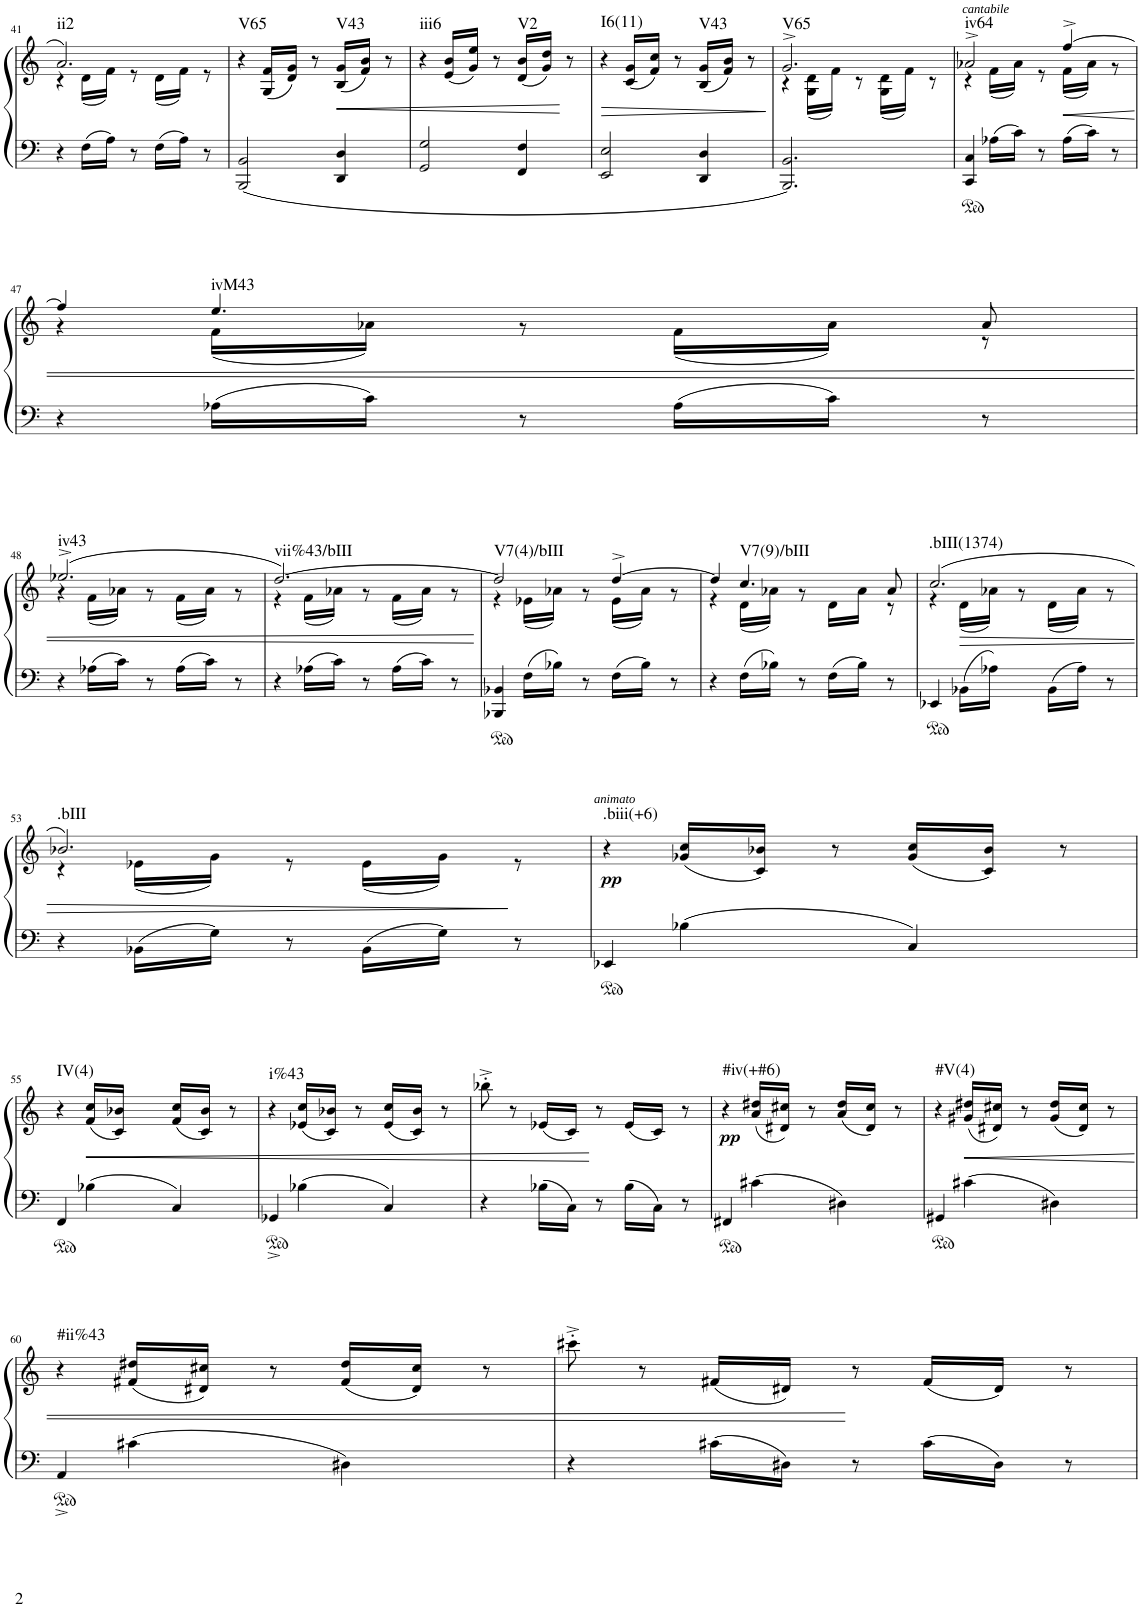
**kern	**kern	**dynam	**harte
*part1	*part1	*part1	*part1
*staff2	*staff1	*staff1/2	*
*I"Midi_1	*	*	*
!!LO:PB:g=z
*clefF4	*clefG2	*	*
*k[]	*k[]	*	*
*M3/4	*M3/4	*	*
=41	=41	=41	=41
*	*^	*	*
!	!	!	!	!LO:H:kt=ii2
4r	2.a/	4r	.	N
16F\LL	.	(16d\LL	.	.
16A\JJ	.	16f\JJ)	.	.
8r	.	8r	.	.
16F\LL	.	(16d\LL	.	.
16A\JJ	.	16f\JJ)	.	.
8r	.	8r	.	.
=42	=42	=42	=42	=42
!	!	!	!	!LO:H:kt=V65
2BBB/ 2BB/	4r	2ryy	.	N
.	(16G/ 16f/LL	.	.	.
.	16d/ 16g/JJ)	.	.	.
.	8r	.	.	.
!	!	!	!LO:HP:b	!LO:H:kt=V43
4DD/ 4D/	(16B/ 16g/LL	4ryy	<	N
.	16f/ 16b/JJ)	.	.	.
.	8r	.	.	.
=43	=43	=43	=43	=43
!	!	!	!	!LO:H:kt=iii6
2GG/ 2G/	4r	2ryy	.	N
.	(16e/ 16b/LL	.	.	.
.	16g/ 16ee/JJ)	.	.	.
.	8r	.	.	.
!	!	!	!	!LO:H:kt=V2
4FF/ 4F/	(16d/ 16b/LL	4ryy	.	N
.	16g/ 16dd/JJ)	.	.	.
.	8r	.	[	.
=44	=44	=44	=44	=44
!	!	!	!LO:HP:b	!LO:H:kt=I6(11)
2EE/ 2E/	4r	2ryy	>	N
.	(16c/ 16g/LL	.	.	.
.	16f/ 16cc/JJ)	.	.	.
.	8r	.	.	.
!	!	!	!	!LO:H:kt=V43
4DD/ 4D/	(16B/ 16g/LL	4ryy	.	N
.	16f/ 16b/JJ)	.	.	.
.	8r	.	.	.
*	*v	*v	*	*
.	.	]	.
=45	=45	=45	=45
*	*^	*	*
!	!	!	!	!LO:H:kt=V65
2.BBB/ 2.BB/	2.g^/	4r	.	N
.	.	(16G\ 16d\LL	.	.
.	.	16f\JJ)	.	.
.	.	8r	.	.
.	.	(16G\ 16d\LL	.	.
.	.	16f\JJ)	.	.
.	.	8r	.	.
=46	=46	=46	=46	=46
!	!LO:TX:a:i:t=cantabile	!	!	!LO:H:kt=iv64
4CC/ 4C/	2a-X^/	4r	.	N
16A-X\LL	.	(16f\LL	.	.
16c\JJ	.	16a-\JJ)	.	.
8r	.	8r	.	.
!	!	!	!LO:HP:b	!
16A-\LL	[4ff^/	(16f\LL	<	.
16c\JJ	.	16a-\JJ)	.	.
8r	.	8r	.	.
!!LO:LB:g=z	!!
=47	=47	=47	=47	=47
4r	4ff/]	4r	.	.
!	!	!	!	!LO:H:kt=ivM43
16A-X\LL	4.ee/	(16f\LL	.	N
16c\JJ	.	16a-X\JJ)	.	.
8r	.	8r	.	.
16A-\LL	.	(16f\LL	.	.
16c\JJ	.	16a-\JJ)	.	.
8r	8a-/	8r	.	.
!!LO:LB:g=z	!!
=48	=48	=48	=48	=48
!	!	!	!	!LO:H:kt=iv43
4r	(2.ee-X^/	4r	.	N
16A-X\LL	.	(16f\LL	.	.
16c\JJ	.	16a-X\JJ)	.	.
8r	.	8r	.	.
16A-\LL	.	(16f\LL	.	.
16c\JJ	.	16a-\JJ)	.	.
8r	.	8r	.	.
=49	=49	=49	=49	=49
!	!	!	!	!LO:H:kt=vii%43/bIII
4r	[2.dd/)	4r	.	N
16A-X\LL	.	(16f\LL	.	.
16c\JJ	.	16a-X\JJ)	.	.
8r	.	8r	.	.
16A-\LL	.	(16f\LL	.	.
16c\JJ	.	16a-\JJ)	.	.
8r	.	8r	.	.
*	*v	*v	*	*
.	.	[	.
=50	=50	=50	=50
*	*^	*	*
!	!	!	!	!LO:H:kt=V7(4)/bIII
4BBB-X/ 4BB-X/	2dd/]	4r	.	N
16F\LL	.	(16e-X\LL	.	.
16B-X\JJ	.	16a-X\JJ)	.	.
8r	.	8r	.	.
16F\LL	[4dd^/	(16e-\LL	.	.
16B-\JJ	.	16a-\JJ)	.	.
8r	.	8r	.	.
=51	=51	=51	=51	=51
4r	4dd/]	4r	.	.
!	!	!	!	!LO:H:kt=V7(9)/bIII
16F\LL	4.cc/	(16d\LL	.	N
16B-X\JJ	.	16a-X\JJ)	.	.
8r	.	8r	.	.
16F\LL	.	16d\LL	.	.
16B-\JJ	.	16a-\JJ	.	.
8r	8a-/	8r	.	.
=52	=52	=52	=52	=52
!	!	!	!	!LO:H:kt=.bIII(1374)
4EE-X/	(2.cc/	4r	.	N
!	!	!	!LO:HP:b	!
16BB-X\LL	.	(16d\LL	>	.
16A-X\JJ	.	16a-X\JJ)	.	.
8ryy	.	8r	.	.
16BB-\LL	.	(16d\LL	.	.
16A-\JJ	.	16a-\JJ)	.	.
8r	.	8r	.	.
!!LO:LB:g=z	!!
=53	=53	=53	=53	=53
!	!	!	!	!LO:H:kt=.bIII
4r	2.b-X/)	4r	.	N
16BB-X\LL	.	(16e-X\LL	.	.
16G\JJ	.	16g\JJ)	.	.
8r	.	8r	.	.
16BB-\LL	.	(16e-\LL	.	.
16G\JJ	.	16g\JJ)	.	.
8r	.	8r	]	.
=54	=54	=54	=54	=54
!	!LO:TX:a:i:t=animato	!	!	!
!	!	!	!LO:DY:b	!LO:H:kt=.biii(+6)
*	*v	*v	*	*
4EE-X/	4r	pp	N
4B-X\	(16g-X/ 16cc/LL	.	.
.	16c/ 16b-X/JJ)	.	.
.	8r	.	.
4C/	(16g-/ 16cc/LL	.	.
.	16c/ 16b-/JJ)	.	.
.	8r	.	.
!!LO:LB:g=z
=55	=55	=55	=55
!	!	!	!LO:H:kt=IV(4)
4FF/	4r	.	N
!	!	!LO:HP:b	!
4B-X\	(16f/ 16cc/LL	<	.
.	16c/ 16b-X/JJ)	.	.
.	8ryy	.	.
4C/	(16f/ 16cc/LL	.	.
.	16c/ 16b-/JJ)	.	.
.	8r	.	.
=56	=56	=56	=56
!	!	!	!LO:H:kt=i%43
4GG-X^/	4r	.	N
4B-X\	(16e-X/ 16cc/LL	.	.
.	16c/ 16b-X/JJ)	.	.
.	8r	.	.
4C/	(16e-/ 16cc/LL	.	.
.	16c/ 16b-/JJ)	.	.
.	8r	.	.
=57	=57	=57	=57
4r	8bb-X'^\	.	.
.	8r	.	.
16B-X\LL	(16e-X/LL	.	.
16C\JJ	16c/JJ)	.	.
8r	8r	[	.
16B-\LL	(16e-/LL	.	.
16C\JJ	16c/JJ)	.	.
8r	8r	.	.
=58	=58	=58	=58
!	!	!LO:DY:b	!LO:H:kt=#iv(+#6)
4FF#X/	4r	pp	N
4c#X\	(16a/ 16dd#X/LL	.	.
.	16d#X/ 16cc#X/JJ)	.	.
.	8r	.	.
4D#X\	(16a/ 16dd#/LL	.	.
.	16d#/ 16cc#/JJ)	.	.
.	8r	.	.
=59	=59	=59	=59
!	!	!	!LO:H:kt=#V(4)
4GG#X/	4r	.	N
!	!	!LO:HP:b	!
4c#X\	(16g#X/ 16dd#X/LL	<	.
.	16d#X/ 16cc#X/JJ)	.	.
.	8r	.	.
4D#X\	(16g#/ 16dd#/LL	.	.
.	16d#/ 16cc#/JJ)	.	.
.	8r	.	.
!!LO:LB:g=z
=60	=60	=60	=60
!	!	!	!LO:H:kt=#ii%43
4AA^/	4r	.	N
4c#X\	(16f#X/ 16dd#X/LL	.	.
.	16d#X/ 16cc#X/JJ)	.	.
.	8r	.	.
4D#X\	(16f#/ 16dd#/LL	.	.
.	16d#/ 16cc#/JJ)	.	.
.	8r	.	.
=61	=61	=61	=61
4r	8ccc#X'^\	.	.
.	8r	.	.
16c#X\LL	(16f#X/LL	.	.
16D#X\JJ	16d#X/JJ)	.	.
8r	8r	[	.
16c#\LL	(16f#/LL	.	.
16D#\JJ	16d#/JJ)	.	.
8r	8r	.	.
=	=	=	=
*-	*-	*-	*-
